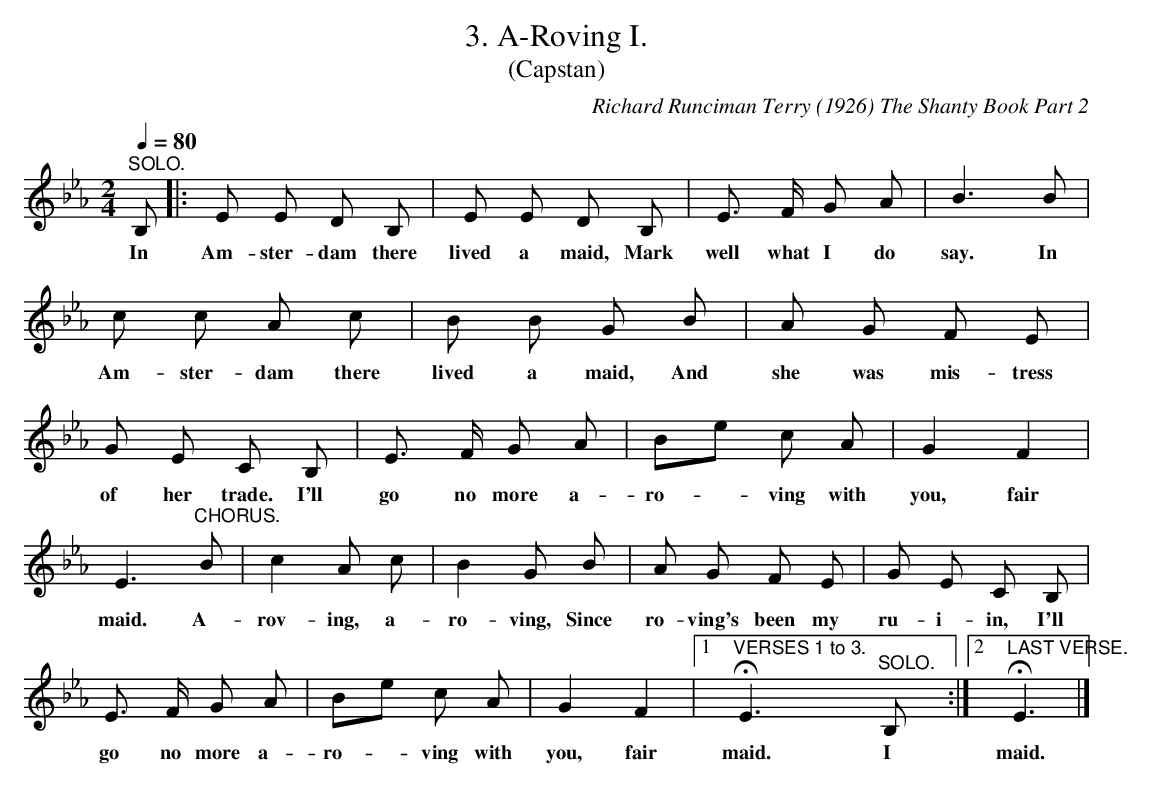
X:1
T:3. A-Roving I.
T:(Capstan)
C:Richard Runciman Terry (1926) The Shanty Book Part 2
L:1/8
Q:1/4=80
M:2/4
K:Eb
"^SOLO." B, |: E E D B, | E E D B, |  E> F G A | B3 B|
w: In| Am-ster-dam there | lived a maid, Mark | well what I do | say. In |
c c A c | B B G B | A G F E | G E C B, |
w: Am-ster-dam  there | lived a maid, And | she was mis-tress | of her trade. I'll |
E> F G A | Be c A | G2 F2 |$ E3 "^CHORUS." B |
w: go no more a-| ro-*ving with | you, fair | maid. A- |
c2 A c | B2 G B | A G F E | G E C B, |$
w: rov-ing, a- | ro- ving, Since | ro-ving's been my | ru-i-in, I'll |
E> F G A | Be c A | G2 F2 |1"VERSES 1 to 3." !fermata! E3 "^SOLO." B, :|2 "LAST VERSE." !fermata! E3 |]
w: go no more a- | ro-*ving with | you, fair | maid. I | maid.
